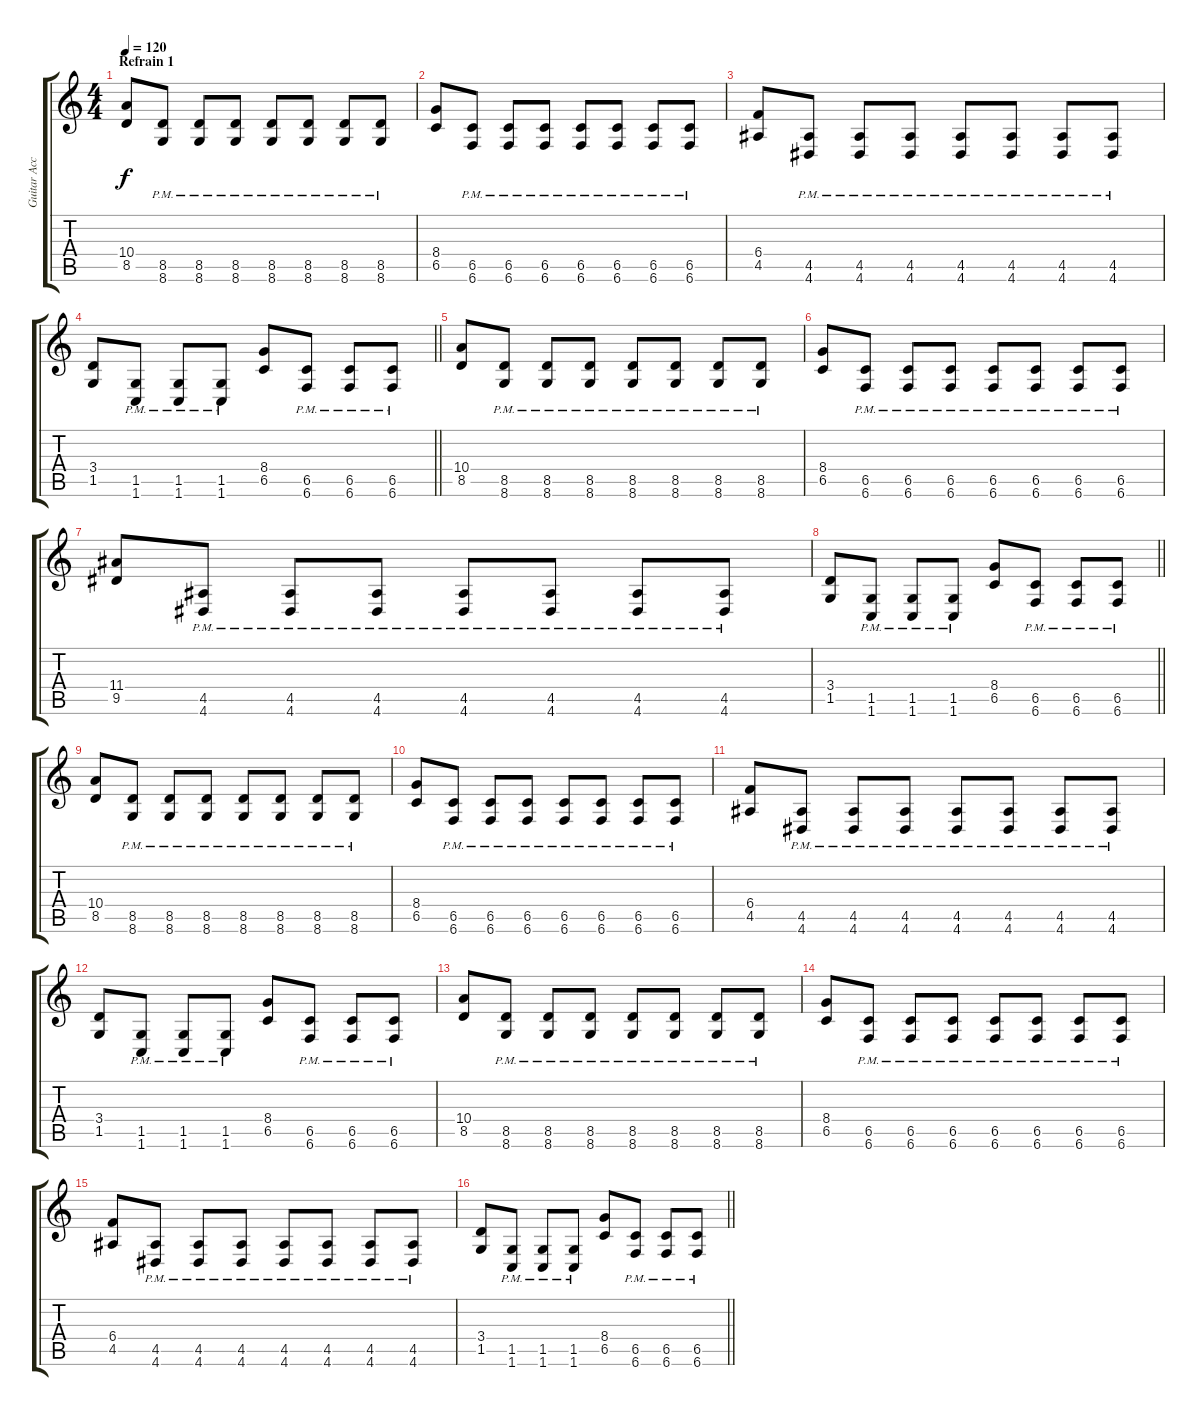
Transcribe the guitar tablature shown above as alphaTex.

\track ("Guitar Accords" "Guitar Acc") {instrument distortionguitar}
\staff {score tabs}
\tuning (Db4 Ab3 E3 B2 Gb2 B1) {hide}
\ts (4 4)
\section ("" "Refrain 1")
\tempo 120
\clef g2
\ks c
(10.4 8.5).8{dy f} (8.5{pm} 8.6{pm}).8 (8.5{pm} 8.6{pm}).8 (8.5{pm} 8.6{pm}).8 (8.5{pm} 8.6{pm}).8 (8.5{pm} 8.6{pm}).8 (8.5{pm} 8.6{pm}).8 (8.5{pm} 8.6{pm}).8 |
(8.4 6.5).8 (6.5{pm} 6.6{pm}).8 (6.5{pm} 6.6{pm}).8 (6.5{pm} 6.6{pm}).8 (6.5{pm} 6.6{pm}).8 (6.5{pm} 6.6{pm}).8 (6.5{pm} 6.6{pm}).8 (6.5{pm} 6.6{pm}).8 |
(6.4 4.5).8 (4.5{pm} 4.6{pm}).8 (4.5{pm} 4.6{pm}).8 (4.5{pm} 4.6{pm}).8 (4.5{pm} 4.6{pm}).8 (4.5{pm} 4.6{pm}).8 (4.5{pm} 4.6{pm}).8 (4.5{pm} 4.6{pm}).8 |
\barLineRight lightlight
(3.4 1.5).8 (1.5{pm} 1.6{pm}).8 (1.5{pm} 1.6{pm}).8 (1.5{pm} 1.6{pm}).8 (8.4 6.5).8 (6.5{pm} 6.6{pm}).8 (6.5{pm} 6.6{pm}).8 (6.5{pm} 6.6{pm}).8 |
(10.4 8.5).8 (8.5{pm} 8.6{pm}).8 (8.5{pm} 8.6{pm}).8 (8.5{pm} 8.6{pm}).8 (8.5{pm} 8.6{pm}).8 (8.5{pm} 8.6{pm}).8 (8.5{pm} 8.6{pm}).8 (8.5{pm} 8.6{pm}).8 |
(8.4 6.5).8 (6.5{pm} 6.6{pm}).8 (6.5{pm} 6.6{pm}).8 (6.5{pm} 6.6{pm}).8 (6.5{pm} 6.6{pm}).8 (6.5{pm} 6.6{pm}).8 (6.5{pm} 6.6{pm}).8 (6.5{pm} 6.6{pm}).8 |
(11.4 9.5).8 (4.5{pm} 4.6{pm}).8 (4.5{pm} 4.6{pm}).8 (4.5{pm} 4.6{pm}).8 (4.5{pm} 4.6{pm}).8 (4.5{pm} 4.6{pm}).8 (4.5{pm} 4.6{pm}).8 (4.5{pm} 4.6{pm}).8 |
\barLineRight lightlight
(3.4 1.5).8 (1.5{pm} 1.6{pm}).8 (1.5{pm} 1.6{pm}).8 (1.5{pm} 1.6{pm}).8 (8.4 6.5).8 (6.5{pm} 6.6{pm}).8 (6.5{pm} 6.6{pm}).8 (6.5{pm} 6.6{pm}).8 |
(10.4 8.5).8 (8.5{pm} 8.6{pm}).8 (8.5{pm} 8.6{pm}).8 (8.5{pm} 8.6{pm}).8 (8.5{pm} 8.6{pm}).8 (8.5{pm} 8.6{pm}).8 (8.5{pm} 8.6{pm}).8 (8.5{pm} 8.6{pm}).8 |
(8.4 6.5).8 (6.5{pm} 6.6{pm}).8 (6.5{pm} 6.6{pm}).8 (6.5{pm} 6.6{pm}).8 (6.5{pm} 6.6{pm}).8 (6.5{pm} 6.6{pm}).8 (6.5{pm} 6.6{pm}).8 (6.5{pm} 6.6{pm}).8 |
(6.4 4.5).8 (4.5{pm} 4.6{pm}).8 (4.5{pm} 4.6{pm}).8 (4.5{pm} 4.6{pm}).8 (4.5{pm} 4.6{pm}).8 (4.5{pm} 4.6{pm}).8 (4.5{pm} 4.6{pm}).8 (4.5{pm} 4.6{pm}).8 |
(3.4 1.5).8 (1.5{pm} 1.6{pm}).8 (1.5{pm} 1.6{pm}).8 (1.5{pm} 1.6{pm}).8 (8.4 6.5).8 (6.5{pm} 6.6{pm}).8 (6.5{pm} 6.6{pm}).8 (6.5{pm} 6.6{pm}).8 |
(10.4 8.5).8 (8.5{pm} 8.6{pm}).8 (8.5{pm} 8.6{pm}).8 (8.5{pm} 8.6{pm}).8 (8.5{pm} 8.6{pm}).8 (8.5{pm} 8.6{pm}).8 (8.5{pm} 8.6{pm}).8 (8.5{pm} 8.6{pm}).8 |
(8.4 6.5).8 (6.5{pm} 6.6{pm}).8 (6.5{pm} 6.6{pm}).8 (6.5{pm} 6.6{pm}).8 (6.5{pm} 6.6{pm}).8 (6.5{pm} 6.6{pm}).8 (6.5{pm} 6.6{pm}).8 (6.5{pm} 6.6{pm}).8 |
(6.4 4.5).8 (4.5{pm} 4.6{pm}).8 (4.5{pm} 4.6{pm}).8 (4.5{pm} 4.6{pm}).8 (4.5{pm} 4.6{pm}).8 (4.5{pm} 4.6{pm}).8 (4.5{pm} 4.6{pm}).8 (4.5{pm} 4.6{pm}).8 |
\barLineRight lightlight
(3.4 1.5).8 (1.5{pm} 1.6{pm}).8 (1.5{pm} 1.6{pm}).8 (1.5{pm} 1.6{pm}).8 (8.4 6.5).8 (6.5{pm} 6.6{pm}).8 (6.5{pm} 6.6{pm}).8 (6.5{pm} 6.6{pm}).8
